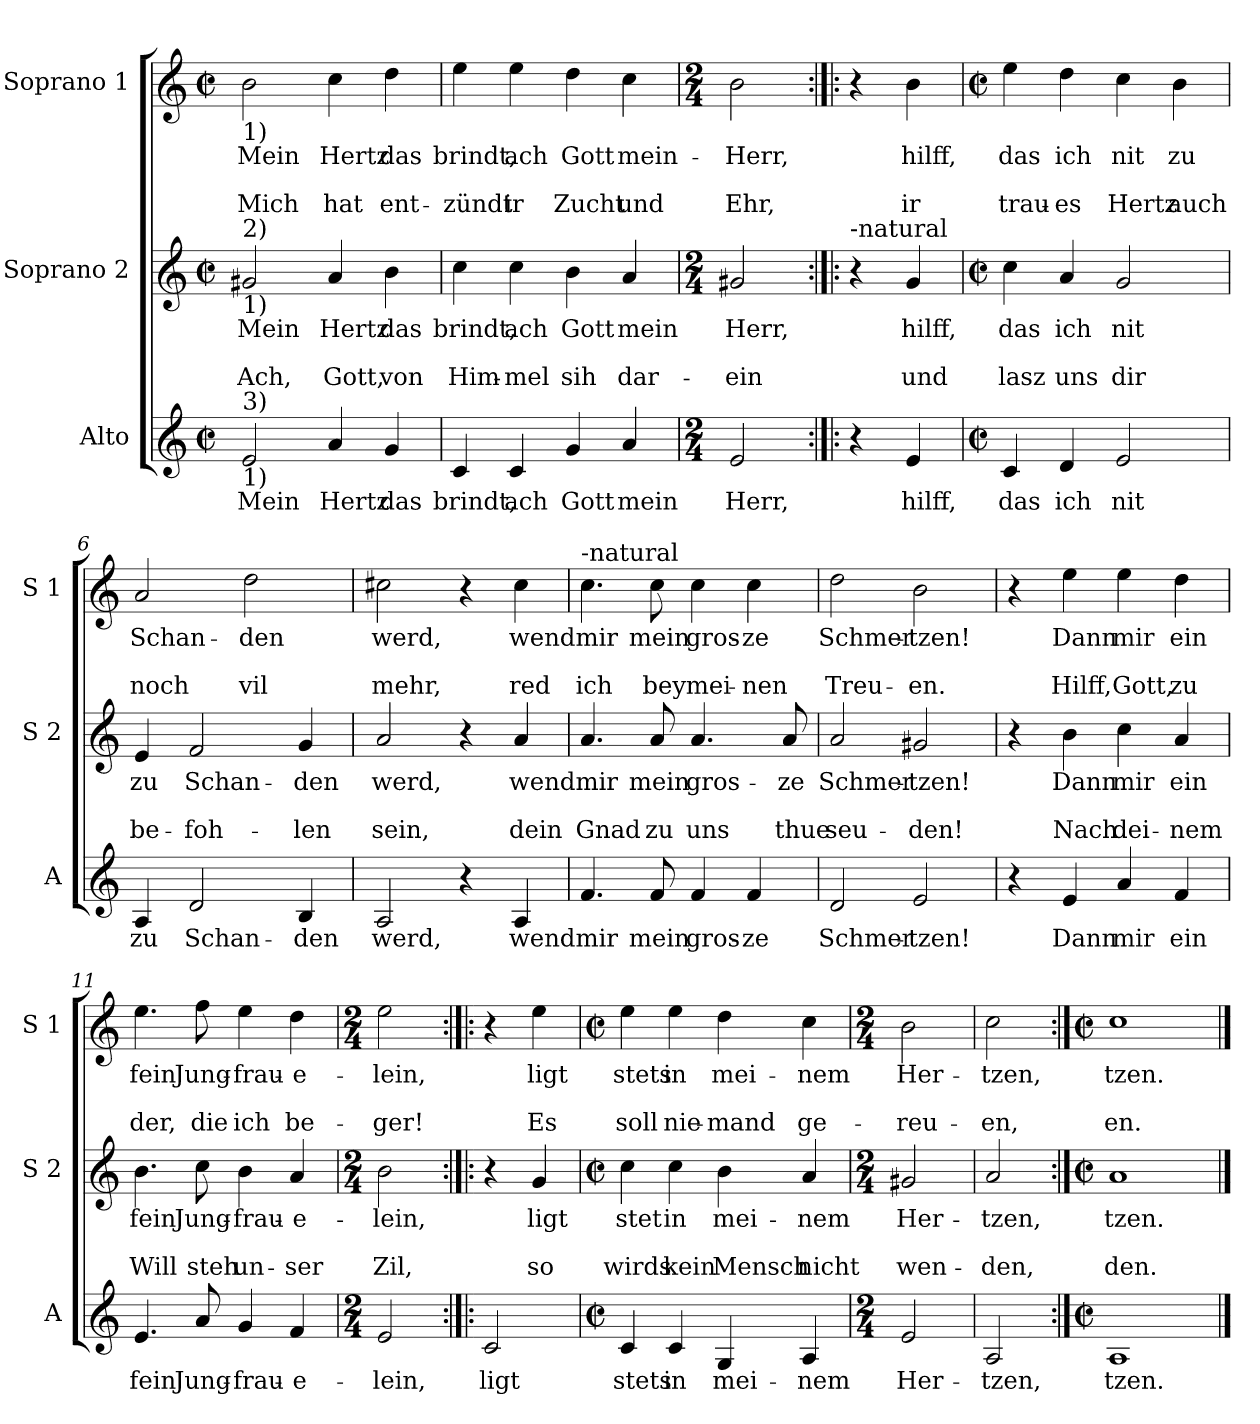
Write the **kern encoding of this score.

**kern	**text	**kern	**text	**text	**text	**kern	**text	**text	**text
*part3	*part3	*part2	*part2	*part2	*part2	*part1	*part1	*part1	*part1
*staff3	*staff3	*staff2	*staff2	*staff2	*staff2	*staff1	*staff1	*staff1	*staff1
*I"Alto	*	*I"Soprano 2	*	*	*	*I"Soprano 1	*	*	*
*I'A	*	*I'S 2	*	*	*	*I'S 1	*	*	*
*clefG2	*	*clefG2	*	*	*	*clefG2	*	*	*
*k[]	*	*k[]	*	*	*	*k[]	*	*	*
*C:	*	*C:	*	*	*	*C:	*	*	*
*M2/2	*	*M2/2	*	*	*	*M2/2	*	*	*
*met(c|)	*	*met(c|)	*	*	*	*met(c|)	*	*	*
=1	=1	=1	=1	=1	=1	=1	=1	=1	=1
!	!	!	!	!	!	!LO:TX:b:t=1)	!	!	!
!	!	!LO:TX:a:t=2)	!	!	!	!	!	!	!
!	!	!LO:TX:b:t=1)	!	!	!	!	!	!	!
!LO:TX:a:t=3)	!	!	!	!	!	!	!	!	!
!LO:TX:b:t=1)	!	!	!	!	!	!	!	!	!
!	!LO:LY:b	!	!LO:LY:b	!	!LO:LY:b	!	!LO:LY:b	!	!LO:LY:b
2e/	Mein	2g#X/	Mein	.	Ach,	2b\	Mein	.	Mich
!	!LO:LY:b	!	!LO:LY:b	!	!LO:LY:b	!	!LO:LY:b	!	!LO:LY:b
4a/	Hertz	4a/	Hertz	.	Gott,	4cc\	Hertz	.	hat
!	!LO:LY:b	!	!LO:LY:b	!	!LO:LY:b	!	!LO:LY:b	!	!LO:LY:b
4g/	das	4b\	das	.	von	4dd\	das	.	ent-
=2	=2	=2	=2	=2	=2	=2	=2	=2	=2
!	!LO:LY:b	!	!LO:LY:b	!	!LO:LY:b	!	!LO:LY:b	!	!LO:LY:b
4c/	brindt,	4cc\	brindt,	.	Him-	4ee\	brindt,	.	-zündt
!	!LO:LY:b	!	!LO:LY:b	!	!LO:LY:b	!	!LO:LY:b	!	!LO:LY:b
4c/	ach	4cc\	ach	.	-mel	4ee\	ach	.	ir
!	!LO:LY:b	!	!LO:LY:b	!	!LO:LY:b	!	!LO:LY:b	!	!LO:LY:b
4g/	Gott	4b\	Gott	.	sih	4dd\	Gott	.	Zucht
!	!LO:LY:b	!	!LO:LY:b	!	!LO:LY:b	!	!LO:LY:b	!	!LO:LY:b
4a/	mein	4a/	mein	.	dar-	4cc\	mein-	.	und
=3	=3	=3	=3	=3	=3	=3	=3	=3	=3
*M2/4	*	*M2/4	*	*	*	*M2/4	*	*	*
!	!LO:LY:b	!	!LO:LY:b	!	!LO:LY:b	!	!LO:LY:b	!	!LO:LY:b
2e/	Herr,	2g#X/	Herr,	.	-ein	2b\	-Herr,	.	Ehr,
=4:|!|:	=4:|!|:	=4:|!|:	=4:|!|:	=4:|!|:	=4:|!|:	=4:|!|:	=4:|!|:	=4:|!|:	=4:|!|:
!	!	!LO:TX:a:t=-natural	!	!	!	!	!	!	!
4r	.	4r	.	.	.	4r	.	.	.
!	!LO:LY:b	!	!LO:LY:b	!	!LO:LY:b	!	!LO:LY:b	!	!LO:LY:b
4e/	hilff,	4g/	hilff,	.	und	4b\	hilff,	.	ir
!!LO:LB:g=z
=5	=5	=5	=5	=5	=5	=5	=5	=5	=5
*M2/2	*	*M2/2	*	*	*	*M2/2	*	*	*
*met(c|)	*	*met(c|)	*	*	*	*met(c|)	*	*	*
!	!LO:LY:b	!	!LO:LY:b	!	!LO:LY:b	!	!LO:LY:b	!	!LO:LY:b
4c/	das	4cc\	das	.	lasz	4ee\	das	.	trau-
!	!LO:LY:b	!	!LO:LY:b	!	!LO:LY:b	!	!LO:LY:b	!	!LO:LY:b
4d/	ich	4a/	ich	.	uns	4dd\	ich	.	-es
!	!LO:LY:b	!	!LO:LY:b	!	!LO:LY:b	!	!LO:LY:b	!	!LO:LY:b
2e/	nit	2g/	nit	.	dir	4cc\	nit	.	Hertz
!	!	!	!	!	!	!	!LO:LY:b	!	!LO:LY:b
.	.	.	.	.	.	4b\	zu	.	auch
=6	=6	=6	=6	=6	=6	=6	=6	=6	=6
!	!LO:LY:b	!	!LO:LY:b	!	!LO:LY:b	!	!LO:LY:b	!	!LO:LY:b
4A/	zu	4e/	zu	.	be-	2a/	Schan-	.	noch
!	!LO:LY:b	!	!LO:LY:b	!	!LO:LY:b	!	!	!	!
2d/	Schan-	2f/	Schan-	.	-foh-	.	.	.	.
!	!	!	!	!	!	!	!LO:LY:b	!	!LO:LY:b
.	.	.	.	.	.	2dd\	-den	.	vil
!	!LO:LY:b	!	!LO:LY:b	!	!LO:LY:b	!	!	!	!
4B/	-den	4g/	-den	.	-len	.	.	.	.
=7	=7	=7	=7	=7	=7	=7	=7	=7	=7
!	!LO:LY:b	!	!LO:LY:b	!	!LO:LY:b	!	!LO:LY:b	!	!LO:LY:b
2A/	werd,	2a/	werd,	.	sein,	2cc#X\	werd,	.	mehr,
4r	.	4r	.	.	.	4r	.	.	.
!	!LO:LY:b	!	!LO:LY:b	!	!LO:LY:b	!	!LO:LY:b	!	!LO:LY:b
4A/	wend	4a/	wend	.	dein	4cc#\	wend	.	red
=8	=8	=8	=8	=8	=8	=8	=8	=8	=8
!	!	!	!	!	!	!LO:TX:a:t=-natural	!	!	!
!	!LO:LY:b	!	!LO:LY:b	!	!LO:LY:b	!	!LO:LY:b	!	!LO:LY:b
4.f/	mir	4.a/	mir	.	Gnad	4.cc\	mir	.	ich
!	!LO:LY:b	!	!LO:LY:b	!	!LO:LY:b	!	!LO:LY:b	!	!LO:LY:b
8f/	mein	8a/	mein	.	zu	8cc\	mein	.	bey
!	!LO:LY:b	!	!LO:LY:b	!	!LO:LY:b	!	!LO:LY:b	!	!LO:LY:b
4f/	gros-	4.a/	gros-	.	uns	4cc\	gros-	.	mei-
!	!LO:LY:b	!	!	!	!	!	!LO:LY:b	!	!LO:LY:b
4f/	-ze	.	.	.	.	4cc\	-ze	.	-nen
!	!	!	!LO:LY:b	!	!LO:LY:b	!	!	!	!
.	.	8a/	-ze	.	thue	.	.	.	.
!!LO:PB:g=z
=9	=9	=9	=9	=9	=9	=9	=9	=9	=9
!	!LO:LY:b	!	!LO:LY:b	!	!LO:LY:b	!	!LO:LY:b	!	!LO:LY:b
2d/	Schmer-	2a/	Schmer-	.	seu-	2dd\	Schmer-	.	Treu-
!	!LO:LY:b	!	!LO:LY:b	!	!LO:LY:b	!	!LO:LY:b	!	!LO:LY:b
2e/	-tzen!	2g#X/	-tzen!	.	-den!	2b\	-tzen!	.	-en.
=10	=10	=10	=10	=10	=10	=10	=10	=10	=10
4r	.	4r	.	.	.	4r	.	.	.
!	!LO:LY:b	!	!LO:LY:b	!	!LO:LY:b	!	!LO:LY:b	!	!LO:LY:b
4e/	Dann	4b\	Dann	.	Nach	4ee\	Dann	.	Hilff,
!	!LO:LY:b	!	!LO:LY:b	!	!LO:LY:b	!	!LO:LY:b	!	!LO:LY:b
4a/	mir	4cc\	mir	.	dei-	4ee\	mir	.	Gott,
!	!LO:LY:b	!	!LO:LY:b	!	!LO:LY:b	!	!LO:LY:b	!	!LO:LY:b
4f/	ein	4a/	ein	.	-nem	4dd\	ein	.	zu
=11	=11	=11	=11	=11	=11	=11	=11	=11	=11
!	!LO:LY:b	!	!LO:LY:b	!	!LO:LY:b	!	!LO:LY:b	!	!LO:LY:b
4.e/	fein	4.b\	fein	.	Will	4.ee\	fein	.	der,
!	!LO:LY:b	!	!LO:LY:b	!	!LO:LY:b	!	!LO:LY:b	!	!LO:LY:b
8a/	Jung-	8cc\	Jung-	.	steh	8ff\	Jung-	.	die
!	!LO:LY:b	!	!LO:LY:b	!	!LO:LY:b	!	!LO:LY:b	!	!LO:LY:b
4g/	-frau-	4b\	-frau-	.	un-	4ee\	-frau-	.	ich
!	!LO:LY:b	!	!LO:LY:b	!	!LO:LY:b	!	!LO:LY:b	!	!LO:LY:b
4f/	-e-	4a/	-e-	.	-ser	4dd\	-e-	.	be-
=12	=12	=12	=12	=12	=12	=12	=12	=12	=12
*M2/4	*	*M2/4	*	*	*	*M2/4	*	*	*
!	!LO:LY:b	!	!LO:LY:b	!	!LO:LY:b	!	!LO:LY:b	!	!LO:LY:b
2e/	-lein,	2b\	-lein,	.	Zil,	2ee\	-lein,	.	-ger!
!!LO:LB:g=z
=13:|!|:	=13:|!|:	=13:|!|:	=13:|!|:	=13:|!|:	=13:|!|:	=13:|!|:	=13:|!|:	=13:|!|:	=13:|!|:
!	!LO:LY:b	!	!	!	!	!	!	!	!
2c/	ligt	4r	.	.	.	4r	.	.	.
!	!	!	!LO:LY:b	!	!LO:LY:b	!	!LO:LY:b	!	!LO:LY:b
.	.	4g/	ligt	.	so	4ee\	ligt	.	Es
=14	=14	=14	=14	=14	=14	=14	=14	=14	=14
*M2/2	*	*M2/2	*	*	*	*M2/2	*	*	*
*met(c|)	*	*met(c|)	*	*	*	*met(c|)	*	*	*
!	!LO:LY:b	!	!LO:LY:b	!	!LO:LY:b	!	!LO:LY:b	!	!LO:LY:b
4c/	stets	4cc\	stet	.	wirds	4ee\	stets	.	soll
!	!LO:LY:b	!	!LO:LY:b	!	!LO:LY:b	!	!LO:LY:b	!	!LO:LY:b
4c/	in	4cc\	in	.	kein	4ee\	in	.	nie-
!	!LO:LY:b	!	!LO:LY:b	!	!LO:LY:b	!	!LO:LY:b	!	!LO:LY:b
4G/	mei-	4b\	mei-	.	Mensch	4dd\	mei-	.	-mand
!	!LO:LY:b	!	!LO:LY:b	!	!LO:LY:b	!	!LO:LY:b	!	!LO:LY:b
4A/	-nem	4a/	-nem	.	nicht	4cc\	-nem	.	ge-
=15	=15	=15	=15	=15	=15	=15	=15	=15	=15
*M2/4	*	*M2/4	*	*	*	*M2/4	*	*	*
!	!LO:LY:b	!	!LO:LY:b	!	!LO:LY:b	!	!LO:LY:b	!	!LO:LY:b
2e/	Her-	2g#X/	Her-	.	wen-	2b\	Her-	.	-reu-
=16	=16	=16	=16	=16	=16	=16	=16	=16	=16
!	!LO:LY:b	!	!LO:LY:b	!	!LO:LY:b	!	!LO:LY:b	!	!LO:LY:b
2A/	-tzen,	2a/	-tzen,	.	-den,	2cc\	-tzen,	.	-en,
=17:|!	=17:|!	=17:|!	=17:|!	=17:|!	=17:|!	=17:|!	=17:|!	=17:|!	=17:|!
*M2/2	*	*M2/2	*	*	*	*M2/2	*	*	*
*met(c|)	*	*met(c|)	*	*	*	*met(c|)	*	*	*
!	!LO:LY:b	!	!LO:LY:b	!	!LO:LY:b	!	!LO:LY:b	!	!LO:LY:b
1A	tzen.	1a	tzen.	.	den.	1cc	tzen.	.	en.
==	==	==	==	==	==	==	==	==	==
*-	*-	*-	*-	*-	*-	*-	*-	*-	*-
